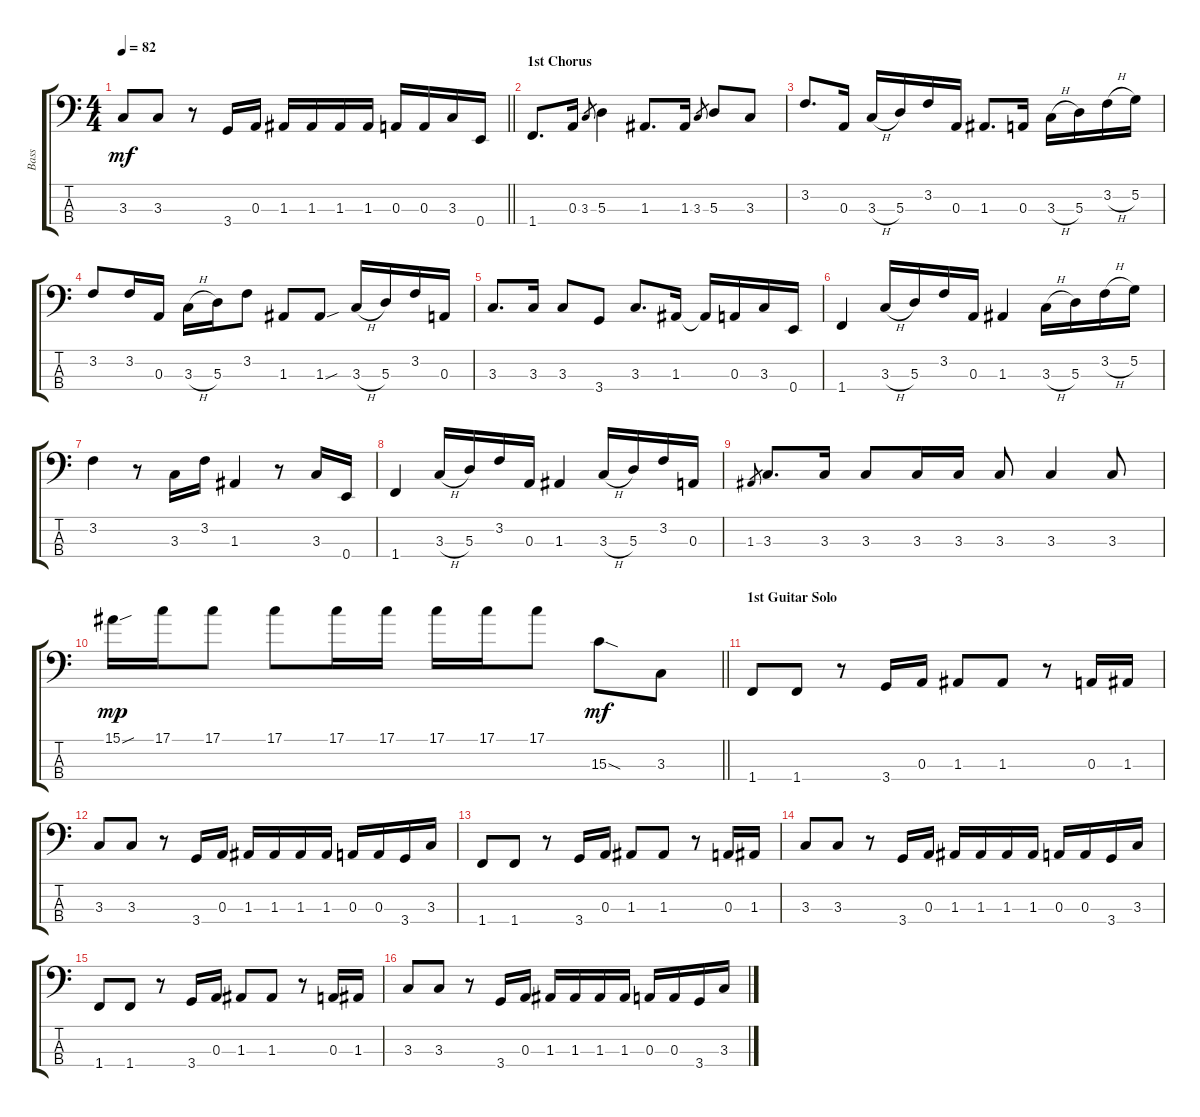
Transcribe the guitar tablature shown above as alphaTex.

\track ("Bass" "Bass") {instrument electricbassfinger}
\staff {score tabs}
\tuning (G2 D2 A1 E1) {hide}
\ts (4 4)
\tempo 82
\clef f4
\barLineRight lightlight
\ks c
3.3.8{dy mf} 3.3.8 r.8 3.4.16 0.3.16 1.3.16 1.3.16 1.3.16 1.3.16 0.3.16 0.3.16 3.3.16 0.4.16 |
\section ("" "1st Chorus")
1.4.8{d} 0.3.16 3.3.8{gr} 5.3.4 1.3.8{d} 1.3.16 3.3.8{gr} 5.3.8 3.3.8 |
3.2.8{d} 0.3.16 3.3{h}.16 5.3.16 3.2.16 0.3.16 1.3.8{d} 0.3.16 3.3{h}.16 5.3.16 3.2{h}.16 5.2.16 |
3.2.8 3.2.16 0.3.16 3.3{h}.16 5.3.16 3.2.8 1.3.8 1.3{sou}.8 3.3{h}.16 5.3.16 3.2.16 0.3.16 |
3.3.8{d} 3.3.16 3.3.8 3.4.8 3.3.8{d} 1.3.16 1.3{t}.16 0.3.16 3.3.16 0.4.16 |
1.4.4 3.3{h}.16 5.3.16 3.2.16 0.3.16 1.3.4 3.3{h}.16 5.3.16 3.2{h}.16 5.2.16 |
3.2.4 r.8 3.3.16 3.2.16 1.3.4 r.8 3.3.16 0.4.16 |
1.4.4 3.3{h}.16 5.3.16 3.2.16 0.3.16 1.3.4 3.3{h}.16 5.3.16 3.2.16 0.3.16 |
1.3.8{gr} 3.3.8{d} 3.3.16 3.3.8 3.3.16 3.3.16 3.3.8 3.3.4 3.3.8 |
\barLineRight lightlight
15.1{sou}.16{dy mp} 17.1.16 17.1.8 17.1.8 17.1.16 17.1.16 17.1.16 17.1.16 17.1.8 15.3{sod}.8{dy mf} 3.3.8 |
\section ("" "1st Guitar Solo")
1.4.8 1.4.8 r.8 3.4.16 0.3.16 1.3.8 1.3.8 r.8 0.3.16 1.3.16 |
3.3.8 3.3.8 r.8 3.4.16 0.3.16 1.3.16 1.3.16 1.3.16 1.3.16 0.3.16 0.3.16 3.4.16 3.3.16 |
1.4.8 1.4.8 r.8 3.4.16 0.3.16 1.3.8 1.3.8 r.8 0.3.16 1.3.16 |
3.3.8 3.3.8 r.8 3.4.16 0.3.16 1.3.16 1.3.16 1.3.16 1.3.16 0.3.16 0.3.16 3.4.16 3.3.16 |
1.4.8 1.4.8 r.8 3.4.16 0.3.16 1.3.8 1.3.8 r.8 0.3.16 1.3.16 |
3.3.8 3.3.8 r.8 3.4.16 0.3.16 1.3.16 1.3.16 1.3.16 1.3.16 0.3.16 0.3.16 3.4.16 3.3.16
